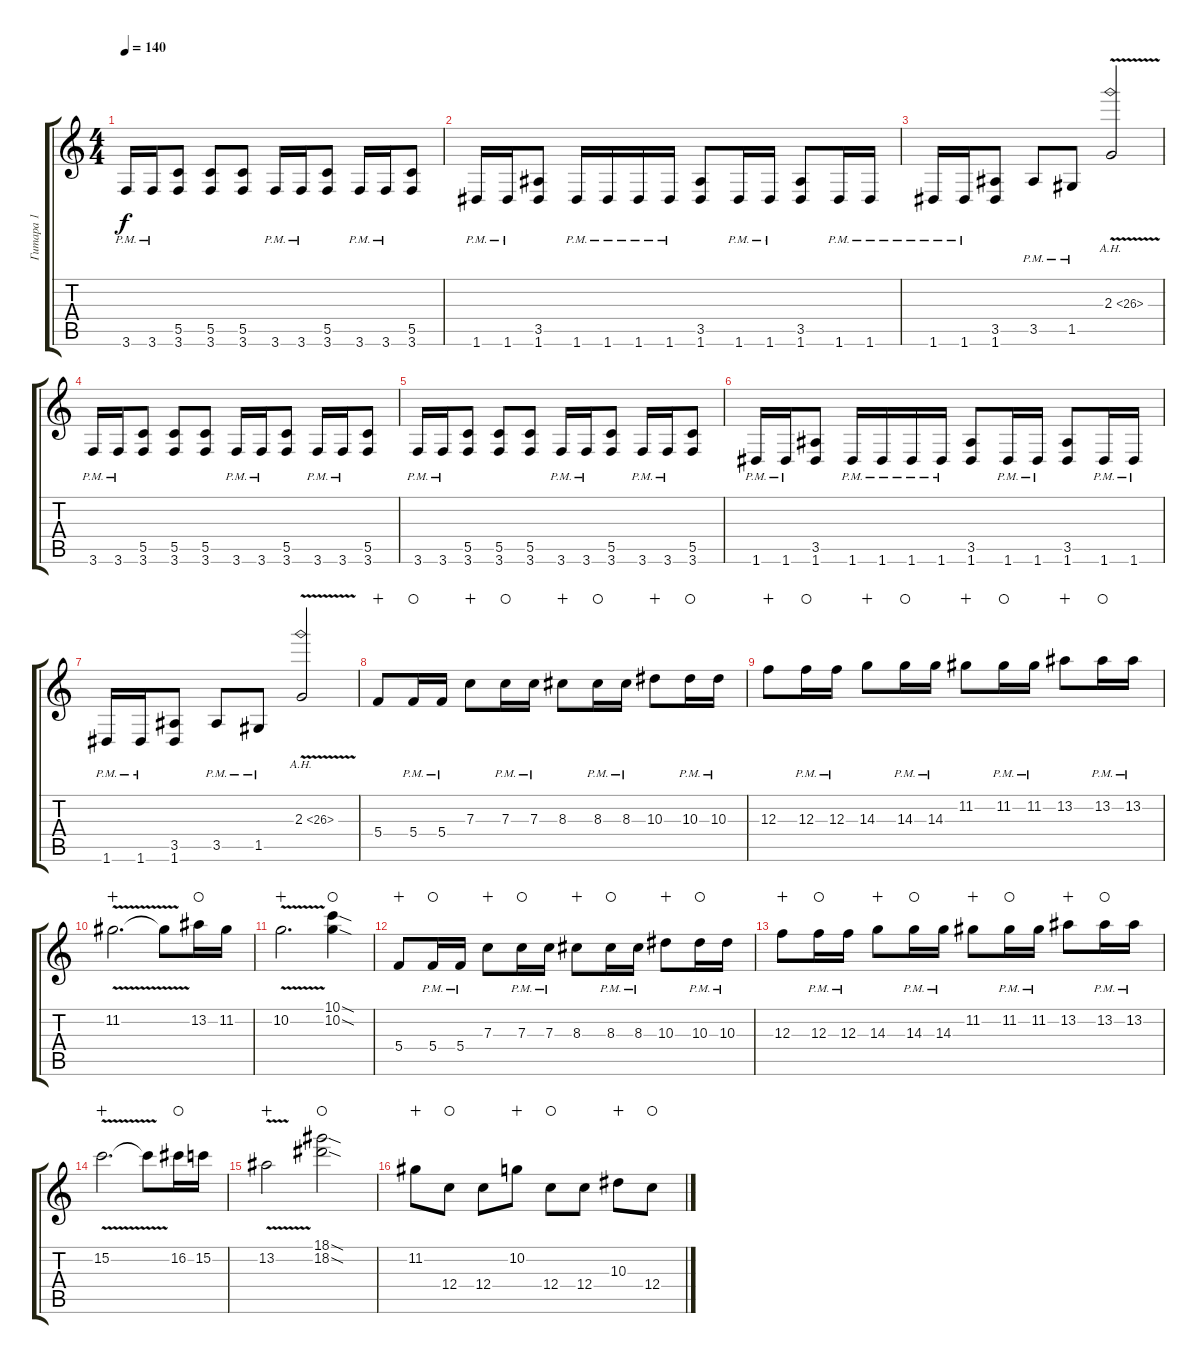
\track ("Гитара 1" "Гитара 1") {instrument overdrivenguitar}
\staff {score tabs}
\tuning (D4 A3 F3 C3 G2 D2) {hide}
\ts (4 4)
\tempo 140
\clef g2
\ks c
3.6{pm}.16{dy f} 3.6{pm}.16 (5.5 3.6).8 (5.5 3.6).8 (5.5 3.6).8 3.6{pm}.16 3.6{pm}.16 (5.5 3.6).8 3.6{pm}.16 3.6{pm}.16 (5.5 3.6).8 |
1.6{pm}.16 1.6{pm}.16 (3.5 1.6).8 1.6{pm}.16 1.6{pm}.16 1.6{pm}.16 1.6{pm}.16 (3.5 1.6).8 1.6{pm}.16 1.6{pm}.16 (3.5 1.6).8 1.6{pm}.16 1.6{pm}.16 |
1.6{pm}.16 1.6{pm}.16 (3.5 1.6).8 3.5{pm}.8 1.5{pm}.8 2.3{ah 24 v}.2 |
3.6{pm}.16 3.6{pm}.16 (5.5 3.6).8 (5.5 3.6).8 (5.5 3.6).8 3.6{pm}.16 3.6{pm}.16 (5.5 3.6).8 3.6{pm}.16 3.6{pm}.16 (5.5 3.6).8 |
3.6{pm}.16 3.6{pm}.16 (5.5 3.6).8 (5.5 3.6).8 (5.5 3.6).8 3.6{pm}.16 3.6{pm}.16 (5.5 3.6).8 3.6{pm}.16 3.6{pm}.16 (5.5 3.6).8 |
1.6{pm}.16 1.6{pm}.16 (3.5 1.6).8 1.6{pm}.16 1.6{pm}.16 1.6{pm}.16 1.6{pm}.16 (3.5 1.6).8 1.6{pm}.16 1.6{pm}.16 (3.5 1.6).8 1.6{pm}.16 1.6{pm}.16 |
1.6{pm}.16 1.6{pm}.16 (3.5 1.6).8 3.5{pm}.8 1.5{pm}.8 2.3{ah 24 v}.2 |
5.4.8{wahc} 5.4{pm}.16{waho} 5.4{pm}.16 7.3.8{wahc} 7.3{pm}.16{waho} 7.3{pm}.16 8.3.8{wahc} 8.3{pm}.16{waho} 8.3{pm}.16 10.3.8{wahc} 10.3{pm}.16{waho} 10.3{pm}.16 |
12.3.8{wahc} 12.3{pm}.16{waho} 12.3{pm}.16 14.3.8{wahc} 14.3{pm}.16{waho} 14.3{pm}.16 11.2.8{wahc} 11.2{pm}.16{waho} 11.2{pm}.16 13.2.8{wahc} 13.2{pm}.16{waho} 13.2{pm}.16 |
11.2{v}.2{d wahc} 11.2{t}.8 13.2.16{waho} 11.2.16 |
10.2{v}.2{d wahc} (10.1{sod} 10.2{sod}).4{waho} |
5.4.8{wahc} 5.4{pm}.16{waho} 5.4{pm}.16 7.3.8{wahc} 7.3{pm}.16{waho} 7.3{pm}.16 8.3.8{wahc} 8.3{pm}.16{waho} 8.3{pm}.16 10.3.8{wahc} 10.3{pm}.16{waho} 10.3{pm}.16 |
12.3.8{wahc} 12.3{pm}.16{waho} 12.3{pm}.16 14.3.8{wahc} 14.3{pm}.16{waho} 14.3{pm}.16 11.2.8{wahc} 11.2{pm}.16{waho} 11.2{pm}.16 13.2.8{wahc} 13.2{pm}.16{waho} 13.2{pm}.16 |
15.2{v}.2{d wahc} 15.2{t}.8 16.2.16{waho} 15.2.16 |
13.2{v}.2{wahc} (18.1{sod} 18.2{sod}).2{waho} |
11.2.8{wahc} 12.4.8{waho} 12.4.8 10.2.8{wahc} 12.4.8{waho} 12.4.8 10.3.8{wahc} 12.4.8{waho}
